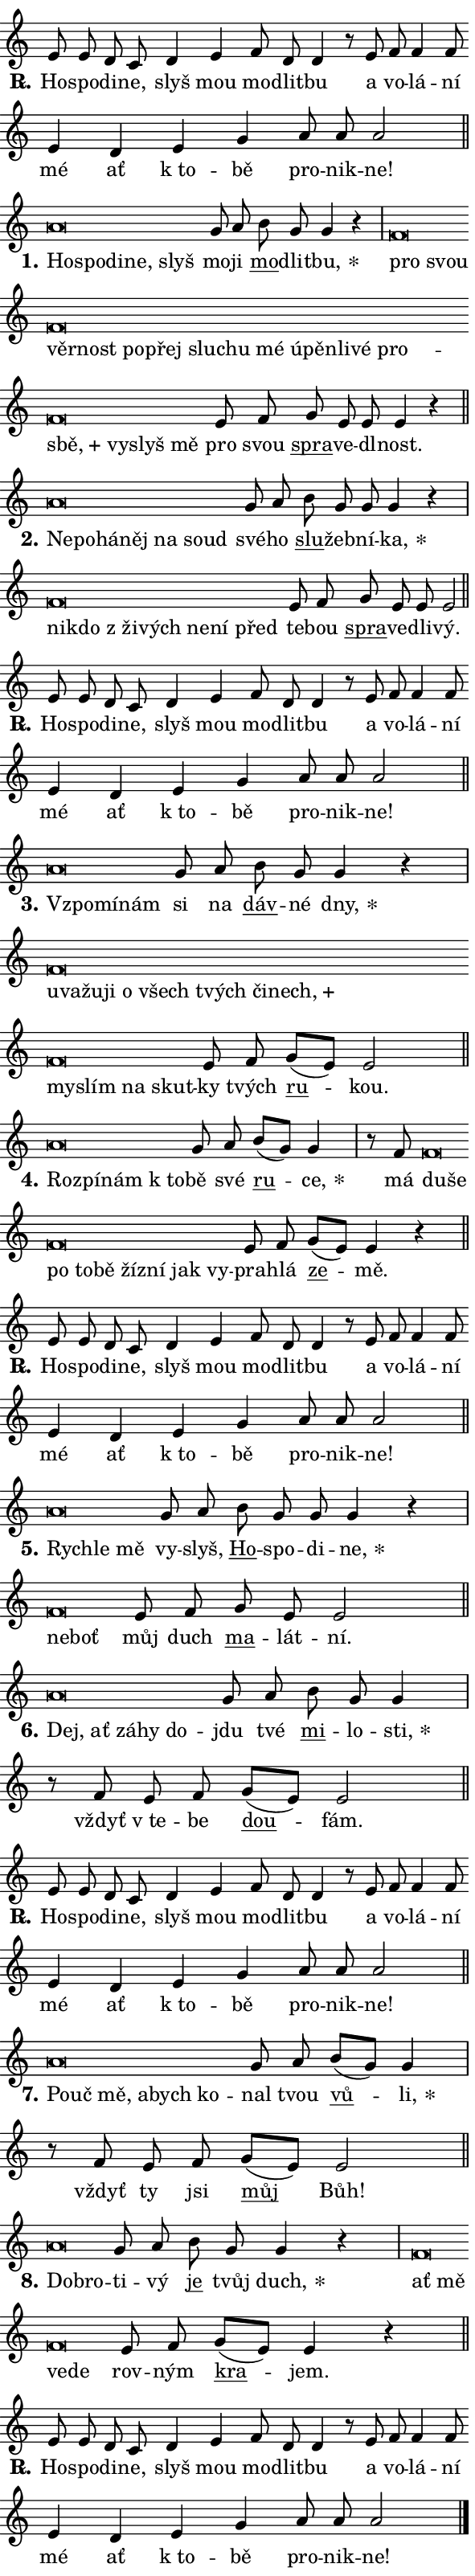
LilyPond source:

\version "2.24.0"
\header { tagline = "" }
\paper {
  indent = 0\cm
  top-margin = 0\cm
  right-margin = 0.13\cm % to fit lyric hyphens
  bottom-margin = 0\cm
  left-margin = 0\cm
  paper-width = 10\cm
  page-breaking = #ly:one-page-breaking
  system-system-spacing.basic-distance = #11
  score-system-spacing.basic-distance = #11
  ragged-last = ##f
}


%% Author: Thomas Morley
%% https://lists.gnu.org/archive/html/lilypond-user/2020-05/msg00002.html
#(define (line-position grob)
"Returns position of @var[grob} in current system:
   @code{'start}, if at first time-step
   @code{'end}, if at last time-step
   @code{'middle} otherwise
"
  (let* ((col (ly:item-get-column grob))
         (ln (ly:grob-object col 'left-neighbor))
         (rn (ly:grob-object col 'right-neighbor))
         (col-to-check-left (if (ly:grob? ln) ln col))
         (col-to-check-right (if (ly:grob? rn) rn col))
         (break-dir-left
           (and
             (ly:grob-property col-to-check-left 'non-musical #f)
             (ly:item-break-dir col-to-check-left)))
         (break-dir-right
           (and
             (ly:grob-property col-to-check-right 'non-musical #f)
             (ly:item-break-dir col-to-check-right))))
        (cond ((eqv? 1 break-dir-left) 'start)
              ((eqv? -1 break-dir-right) 'end)
              (else 'middle))))

#(define (tranparent-at-line-position vctor)
  (lambda (grob)
  "Relying on @code{line-position} select the relevant enry from @var{vctor}.
Used to determine transparency,"
    (case (line-position grob)
      ((end) (not (vector-ref vctor 0)))
      ((middle) (not (vector-ref vctor 1)))
      ((start) (not (vector-ref vctor 2))))))

noteHeadBreakVisibility =
#(define-music-function (break-visibility)(vector?)
"Makes @code{NoteHead}s transparent relying on @var{break-visibility}"
#{
  \override NoteHead.transparent =
    #(tranparent-at-line-position break-visibility)
#})

#(define delete-ledgers-for-transparent-note-heads
  (lambda (grob)
    "Reads whether a @code{NoteHead} is transparent.
If so this @code{NoteHead} is removed from @code{'note-heads} from
@var{grob}, which is supposed to be @code{LedgerLineSpanner}.
As a result ledgers are not printed for this @code{NoteHead}"
    (let* ((nhds-array (ly:grob-object grob 'note-heads))
           (nhds-list
             (if (ly:grob-array? nhds-array)
                 (ly:grob-array->list nhds-array)
                 '()))
           ;; Relies on the transparent-property being done before
           ;; Staff.LedgerLineSpanner.after-line-breaking is executed.
           ;; This is fragile ...
           (to-keep
             (remove
               (lambda (nhd)
                 (ly:grob-property nhd 'transparent #f))
               nhds-list)))
      ;; TODO find a better method to iterate over grob-arrays, similiar
      ;; to filter/remove etc for lists
      ;; For now rebuilt from scratch
      (set! (ly:grob-object grob 'note-heads)  '())
      (for-each
        (lambda (nhd)
          (ly:pointer-group-interface::add-grob grob 'note-heads nhd))
        to-keep))))

squashNotes = {
  \override NoteHead.X-extent = #'(-0.2 . 0.2)
  \override NoteHead.Y-extent = #'(-0.75 . 0)
  \override NoteHead.stencil =
    #(lambda (grob)
       (let ((pos (ly:grob-property grob 'staff-position)))
         (begin
           (if (< pos -7) (display "ERROR: Lower brevis then expected\n") (display ""))
           (if (<= pos -6) ly:text-interface::print ly:note-head::print))))
}
unSquashNotes = {
  \revert NoteHead.X-extent
  \revert NoteHead.Y-extent
  \revert NoteHead.stencil
}

hideNotes = \noteHeadBreakVisibility #begin-of-line-visible
unHideNotes = \noteHeadBreakVisibility #all-visible

% work-around for resetting accidentals
% https://lilypond.org/doc/v2.23/Documentation/notation/displaying-rhythms#unmetered-music
cadenzaMeasure = {
  \cadenzaOff
  \partial 1024 s1024
  \cadenzaOn
}

#(define-markup-command (accent layout props text) (markup?)
  "Underline accented syllable"
  (interpret-markup layout props
    #{\markup \override #'(offset . 4.3) \underline { #text }#}))

responsum = \markup \concat {
  "R" \hspace #-1.05 \path #0.1 #'((moveto 0 0.07) (lineto 0.9 0.8)) \hspace #0.05 "."
}

spaceSize = #0.6828661417322834 % exact space size for TeX Gyre Schola

\layout {
  \context {
    \Staff
    \remove "Time_signature_engraver"
    \override LedgerLineSpanner.after-line-breaking = #delete-ledgers-for-transparent-note-heads
  }
  \context {
    \Lyrics {
      \override LyricSpace.minimum-distance = \spaceSize
      \override LyricText.font-name = #"TeX Gyre Schola"
      \override LyricText.font-size = 1
      \override StanzaNumber.font-name = #"TeX Gyre Schola Bold"
      \override StanzaNumber.font-size = 1
    }
  }
  \context {
    \Score 
    \override NoteHead.text =
      #(lambda (grob) 
        (let ((pos (ly:grob-property grob 'staff-position)))
          #{\markup {
            \combine
              \halign #-0.55 \raise #(if (= pos -6) 0 0.5) \override #'(thickness . 2) \draw-line #'(3.2 . 0)
              \musicglyph "noteheads.sM1"
          }#}))
  }
}

% magnetic-lyrics.ily
%
%   written by
%     Jean Abou Samra <jean@abou-samra.fr>
%     Werner Lemberg <wl@gnu.org>
%
%   adapted by
%     Jiri Hon <jiri.hon@gmail.com>
%
% Version 2022-Apr-15

% https://www.mail-archive.com/lilypond-user@gnu.org/msg149350.html

#(define (Left_hyphen_pointer_engraver context)
   "Collect syllable-hyphen-syllable occurrences in lyrics and store
them in properties.  This engraver only looks to the left.  For
example, if the lyrics input is @code{foo -- bar}, it does the
following.

@itemize @bullet
@item
Set the @code{text} property of the @code{LyricHyphen} grob between
@q{foo} and @q{bar} to @code{foo}.

@item
Set the @code{left-hyphen} property of the @code{LyricText} grob with
text @q{foo} to the @code{LyricHyphen} grob between @q{foo} and
@q{bar}.
@end itemize

Use this auxiliary engraver in combination with the
@code{lyric-@/text::@/apply-@/magnetic-@/offset!} hook."
   (let ((hyphen #f)
         (text #f))
     (make-engraver
      (acknowledgers
       ((lyric-syllable-interface engraver grob source-engraver)
        (set! text grob)))
      (end-acknowledgers
       ((lyric-hyphen-interface engraver grob source-engraver)
        ;(when (not (grob::has-interface grob 'lyric-space-interface))
          (set! hyphen grob)));)
      ((stop-translation-timestep engraver)
       (when (and text hyphen)
         (ly:grob-set-object! text 'left-hyphen hyphen))
       (set! text #f)
       (set! hyphen #f)))))

#(define (lyric-text::apply-magnetic-offset! grob)
   "If the space between two syllables is less than the value in
property @code{LyricText@/.details@/.squash-threshold}, move the right
syllable to the left so that it gets concatenated with the left
syllable.

Use this function as a hook for
@code{LyricText@/.after-@/line-@/breaking} if the
@code{Left_@/hyphen_@/pointer_@/engraver} is active."
   (let ((hyphen (ly:grob-object grob 'left-hyphen #f)))
     (when hyphen
       (let ((left-text (ly:spanner-bound hyphen LEFT)))
         (when (grob::has-interface left-text 'lyric-syllable-interface)
           (let* ((common (ly:grob-common-refpoint grob left-text X))
                  (this-x-ext (ly:grob-extent grob common X))
                  (left-x-ext
                   (begin
                     ;; Trigger magnetism for left-text.
                     (ly:grob-property left-text 'after-line-breaking)
                     (ly:grob-extent left-text common X)))
                  ;; `delta` is the gap width between two syllables.
                  (delta (- (interval-start this-x-ext)
                            (interval-end left-x-ext)))
                  (details (ly:grob-property grob 'details))
                  (threshold (assoc-get 'squash-threshold details 0.2)))
             (when (< delta threshold)
               (let* (;; We have to manipulate the input text so that
                      ;; ligatures crossing syllable boundaries are not
                      ;; disabled.  For languages based on the Latin
                      ;; script this is essentially a beautification.
                      ;; However, for non-Western scripts it can be a
                      ;; necessity.
                      (lt (ly:grob-property left-text 'text))
                      (rt (ly:grob-property grob 'text))
                      (is-space (grob::has-interface hyphen 'lyric-space-interface))
                      (space (if is-space " " ""))
                      (extra-delta (if is-space spaceSize 0))
                      ;; Append new syllable.
                      (ltrt-space (if (and (string? lt) (string? rt))
                                (string-append lt space rt)
                                (make-concat-markup (list lt space rt))))
                      ;; Right-align `ltrt` to the right side.
                      (ltrt-space-markup (grob-interpret-markup
                               grob
                               (make-translate-markup
                                (cons (interval-length this-x-ext) 0)
                                (make-right-align-markup ltrt-space)))))
                 (begin
                   ;; Don't print `left-text`.
                   (ly:grob-set-property! left-text 'stencil #f)
                   ;; Set text and stencil (which holds all collected
                   ;; syllables so far) and shift it to the left.
                   (ly:grob-set-property! grob 'text ltrt-space)
                   (ly:grob-set-property! grob 'stencil ltrt-space-markup)
                   (ly:grob-translate-axis! grob (- (- delta extra-delta)) X))))))))))


#(define (lyric-hyphen::displace-bounds-first grob)
   ;; Make very sure this callback isn't triggered too early.
   (let ((left (ly:spanner-bound grob LEFT))
         (right (ly:spanner-bound grob RIGHT)))
     (ly:grob-property left 'after-line-breaking)
     (ly:grob-property right 'after-line-breaking)
     (ly:lyric-hyphen::print grob)))

squashThreshold = #0.4

\layout {
  \context {
    \Lyrics
    \consists #Left_hyphen_pointer_engraver
    \override LyricText.after-line-breaking =
      #lyric-text::apply-magnetic-offset!
    \override LyricHyphen.stencil = #lyric-hyphen::displace-bounds-first
    \override LyricText.details.squash-threshold = \squashThreshold
    \override LyricHyphen.minimum-distance = 0
    \override LyricHyphen.minimum-length = \squashThreshold
  }
}

squashText = \override LyricText.details.squash-threshold = 9999
unSquashText = \override LyricText.details.squash-threshold = \squashThreshold

leftText = \override LyricText.self-alignment-X = #LEFT
unLeftText = \revert LyricText.self-alignment-X

starOffset = #(lambda (grob) 
                (let ((x_offset (ly:self-alignment-interface::aligned-on-x-parent grob)))
                  (if (= x_offset 0) 0 (+ x_offset 1.2))))

star = #(define-music-function (syllable)(string?)
"Append star separator at the end of a syllable"
#{
  \once \override LyricText.X-offset = #starOffset
  \lyricmode { \markup {
    #syllable
    \override #'((font-name . "TeX Gyre Schola Bold")) \hspace #0.2 \lower #0.65 \larger "*"
  } }
#})

starAccent = #(define-music-function (syllable)(string?)
"Append star separator at the end of a syllable and make accent"
#{
  \once \override LyricText.X-offset = #starOffset
  \lyricmode { \markup {
    \accent #syllable
    \override #'((font-name . "TeX Gyre Schola Bold")) \hspace #0.2 \lower #0.65 \larger "*"
  } }
#})

breath = #(define-music-function (syllable)(string?)
"Append breathing indicator at the end of a syllable"
#{
  \lyricmode { \markup { #syllable "+" } }
#})

optionalBreath = #(define-music-function (syllable)(string?)
"Append optional breathing indicator at the end of a syllable"
#{
  \lyricmode { \markup { #syllable "(+)" } }
#})


\score {
    <<
        \new Voice = "melody" { \cadenzaOn \key c \major \relative { e'8 e d c \bar "" d4 e \bar "" f8 d d4 \bar "" r8 e f f4 f8 \bar "" e4 d \bar "" e g \bar "" a8 a a2 \cadenzaMeasure \bar "||" \break } }
        \new Lyrics \lyricsto "melody" { \lyricmode { \set stanza = \responsum
Ho -- spo -- di -- ne, slyš mou mo -- dlit -- bu a vo -- lá -- ní mé ať "k to" -- bě pro -- nik -- ne! } }
    >>
    \layout {}
}

\score {
    <<
        \new Voice = "melody" { \cadenzaOn \key c \major \relative { \squashNotes a'\breve*1/16 \hideNotes \breve*1/16 \bar "" \breve*1/16 \bar "" \breve*1/16 \breve*1/16 \bar "" \unHideNotes \unSquashNotes g8 a \bar "" b g g4 r \cadenzaMeasure \bar "|" \squashNotes f\breve*1/16 \hideNotes \breve*1/16 \bar "" \breve*1/16 \bar "" \breve*1/16 \bar "" \breve*1/16 \bar "" \breve*1/16 \bar "" \breve*1/16 \bar "" \breve*1/16 \bar "" \breve*1/16 \bar "" \breve*1/16 \bar "" \breve*1/16 \bar "" \breve*1/16 \bar "" \breve*1/16 \bar "" \breve*1/16 \bar "" \breve*1/16 \bar "" \breve*1/16 \bar "" \breve*1/16 \breve*1/16 \bar "" \unHideNotes \unSquashNotes e8 f \bar "" g e e e4 r \cadenzaMeasure \bar "||" \break } }
        \new Lyrics \lyricsto "melody" { \lyricmode { \set stanza = "1."
\leftText Ho -- \squashText spo -- di -- ne, slyš \unLeftText \unSquashText mo -- ji \markup \accent mo -- dlit -- \star bu, \leftText pro \squashText svou věr -- nost po -- přej slu -- chu mé ú -- pěn -- li -- vé pro -- \breath "sbě," vy -- slyš mě \unLeftText \unSquashText pro svou \markup \accent spra -- ve -- dl -- nost. } }
    >>
    \layout {}
}

\score {
    <<
        \new Voice = "melody" { \cadenzaOn \key c \major \relative { \squashNotes a'\breve*1/16 \hideNotes \breve*1/16 \bar "" \breve*1/16 \bar "" \breve*1/16 \bar "" \breve*1/16 \breve*1/16 \bar "" \unHideNotes \unSquashNotes g8 a \bar "" b g g g4 r \cadenzaMeasure \bar "|" \squashNotes f\breve*1/16 \hideNotes \breve*1/16 \bar "" \breve*1/16 \bar "" \breve*1/16 \bar "" \breve*1/16 \bar "" \breve*1/16 \breve*1/16 \bar "" \unHideNotes \unSquashNotes e8 f \bar "" g e e e2 \cadenzaMeasure \bar "||" \break } }
        \new Lyrics \lyricsto "melody" { \lyricmode { \set stanza = "2."
\leftText Ne -- \squashText po -- há -- něj na soud \unLeftText \unSquashText své -- ho \markup \accent slu -- žeb -- ní -- \star ka, \leftText ni -- \squashText kdo "z ži" -- vých ne -- ní před \unLeftText \unSquashText te -- bou \markup \accent spra -- ve -- dli -- vý. } }
    >>
    \layout {}
}

\score {
    <<
        \new Voice = "melody" { \cadenzaOn \key c \major \relative { e'8 e d c \bar "" d4 e \bar "" f8 d d4 \bar "" r8 e f f4 f8 \bar "" e4 d \bar "" e g \bar "" a8 a a2 \cadenzaMeasure \bar "||" \break } }
        \new Lyrics \lyricsto "melody" { \lyricmode { \set stanza = \responsum
Ho -- spo -- di -- ne, slyš mou mo -- dlit -- bu a vo -- lá -- ní mé ať "k to" -- bě pro -- nik -- ne! } }
    >>
    \layout {}
}

\score {
    <<
        \new Voice = "melody" { \cadenzaOn \key c \major \relative { \squashNotes a'\breve*1/16 \hideNotes \breve*1/16 \breve*1/16 \bar "" \unHideNotes \unSquashNotes g8 a \bar "" b g g4 r \cadenzaMeasure \bar "|" \squashNotes f\breve*1/16 \hideNotes \breve*1/16 \bar "" \breve*1/16 \bar "" \breve*1/16 \bar "" \breve*1/16 \bar "" \breve*1/16 \bar "" \breve*1/16 \bar "" \breve*1/16 \bar "" \breve*1/16 \bar "" \breve*1/16 \bar "" \breve*1/16 \bar "" \breve*1/16 \breve*1/16 \bar "" \unHideNotes \unSquashNotes e8 f \bar "" g[( e)] e2 \cadenzaMeasure \bar "||" \break } }
        \new Lyrics \lyricsto "melody" { \lyricmode { \set stanza = "3."
\leftText Vzpo -- \squashText mí -- nám \unLeftText \unSquashText si na \markup \accent dáv -- né \star dny, \leftText u -- \squashText va -- žu -- ji o všech tvých či -- \breath "nech," my -- slím na skut -- \unLeftText \unSquashText ky tvých \markup \accent ru -- kou. } }
    >>
    \layout {}
}

\score {
    <<
        \new Voice = "melody" { \cadenzaOn \key c \major \relative { \squashNotes a'\breve*1/16 \hideNotes \breve*1/16 \bar "" \breve*1/16 \breve*1/16 \bar "" \unHideNotes \unSquashNotes g8 a \bar "" b[( g)] g4 \cadenzaMeasure \bar "|" r8 f8 \squashNotes f\breve*1/16 \hideNotes \breve*1/16 \bar "" \breve*1/16 \bar "" \breve*1/16 \bar "" \breve*1/16 \bar "" \breve*1/16 \bar "" \breve*1/16 \bar "" \breve*1/16 \breve*1/16 \bar "" \unHideNotes \unSquashNotes e8 f \bar "" g[( e)] e4 r \cadenzaMeasure \bar "||" \break } }
        \new Lyrics \lyricsto "melody" { \lyricmode { \set stanza = "4."
\leftText Roz -- \squashText pí -- nám "k to" -- \unLeftText \unSquashText bě své \markup \accent ru -- \star ce, má \leftText du -- \squashText še po to -- bě žíz -- ní jak vy -- \unLeftText \unSquashText pra -- hlá \markup \accent ze -- mě. } }
    >>
    \layout {}
}

\score {
    <<
        \new Voice = "melody" { \cadenzaOn \key c \major \relative { e'8 e d c \bar "" d4 e \bar "" f8 d d4 \bar "" r8 e f f4 f8 \bar "" e4 d \bar "" e g \bar "" a8 a a2 \cadenzaMeasure \bar "||" \break } }
        \new Lyrics \lyricsto "melody" { \lyricmode { \set stanza = \responsum
Ho -- spo -- di -- ne, slyš mou mo -- dlit -- bu a vo -- lá -- ní mé ať "k to" -- bě pro -- nik -- ne! } }
    >>
    \layout {}
}

\score {
    <<
        \new Voice = "melody" { \cadenzaOn \key c \major \relative { \squashNotes a'\breve*1/16 \hideNotes \breve*1/16 \breve*1/16 \bar "" \unHideNotes \unSquashNotes g8 a \bar "" b g g g4 r \cadenzaMeasure \bar "|" \squashNotes f\breve*1/16 \hideNotes \breve*1/16 \bar "" \unHideNotes \unSquashNotes e8 f \bar "" g e e2 \cadenzaMeasure \bar "||" \break } }
        \new Lyrics \lyricsto "melody" { \lyricmode { \set stanza = "5."
\leftText Rych -- \squashText le mě \unLeftText \unSquashText vy -- slyš, \markup \accent Ho -- spo -- di -- \star ne, \leftText ne -- \squashText boť \unLeftText \unSquashText můj duch \markup \accent ma -- lát -- ní. } }
    >>
    \layout {}
}

\score {
    <<
        \new Voice = "melody" { \cadenzaOn \key c \major \relative { \squashNotes a'\breve*1/16 \hideNotes \breve*1/16 \bar "" \breve*1/16 \bar "" \breve*1/16 \breve*1/16 \bar "" \unHideNotes \unSquashNotes g8 a \bar "" b g g4 \cadenzaMeasure \bar "|" r8 f8 e8 f \bar "" g[( e)] e2 \cadenzaMeasure \bar "||" \break } }
        \new Lyrics \lyricsto "melody" { \lyricmode { \set stanza = "6."
\leftText Dej, \squashText ať zá -- hy do -- \unLeftText \unSquashText jdu tvé \markup \accent mi -- lo -- \star sti, vždyť "v te" -- be \markup \accent dou -- fám. } }
    >>
    \layout {}
}

\score {
    <<
        \new Voice = "melody" { \cadenzaOn \key c \major \relative { e'8 e d c \bar "" d4 e \bar "" f8 d d4 \bar "" r8 e f f4 f8 \bar "" e4 d \bar "" e g \bar "" a8 a a2 \cadenzaMeasure \bar "||" \break } }
        \new Lyrics \lyricsto "melody" { \lyricmode { \set stanza = \responsum
Ho -- spo -- di -- ne, slyš mou mo -- dlit -- bu a vo -- lá -- ní mé ať "k to" -- bě pro -- nik -- ne! } }
    >>
    \layout {}
}

\score {
    <<
        \new Voice = "melody" { \cadenzaOn \key c \major \relative { \squashNotes a'\breve*1/16 \hideNotes \breve*1/16 \bar "" \breve*1/16 \bar "" \breve*1/16 \bar "" \breve*1/16 \breve*1/16 \bar "" \unHideNotes \unSquashNotes g8 a \bar "" b[( g)] g4 \cadenzaMeasure \bar "|" r8 f8 e8 f \bar "" g[( e)] e2 \cadenzaMeasure \bar "||" \break } }
        \new Lyrics \lyricsto "melody" { \lyricmode { \set stanza = "7."
\leftText Po -- \squashText uč mě, a -- bych ko -- \unLeftText \unSquashText nal tvou \markup \accent vů -- \star li, vždyť ty jsi \markup \accent můj Bůh! } }
    >>
    \layout {}
}

\score {
    <<
        \new Voice = "melody" { \cadenzaOn \key c \major \relative { \squashNotes a'\breve*1/16 \hideNotes \breve*1/16 \bar "" \unHideNotes \unSquashNotes g8 a \bar "" b g g4 r \cadenzaMeasure \bar "|" \squashNotes f\breve*1/16 \hideNotes \breve*1/16 \bar "" \breve*1/16 \breve*1/16 \bar "" \unHideNotes \unSquashNotes e8 f \bar "" g[( e)] e4 r \cadenzaMeasure \bar "||" \break } }
        \new Lyrics \lyricsto "melody" { \lyricmode { \set stanza = "8."
\leftText Dob -- \squashText ro -- \unLeftText \unSquashText ti -- vý \markup \accent je tvůj \star duch, \leftText ať \squashText mě ve -- de \unLeftText \unSquashText rov -- ným \markup \accent kra -- jem. } }
    >>
    \layout {}
}

\score {
    <<
        \new Voice = "melody" { \cadenzaOn \key c \major \relative { e'8 e d c \bar "" d4 e \bar "" f8 d d4 \bar "" r8 e f f4 f8 \bar "" e4 d \bar "" e g \bar "" a8 a a2 \cadenzaMeasure \bar "||" \break } \bar "|." }
        \new Lyrics \lyricsto "melody" { \lyricmode { \set stanza = \responsum
Ho -- spo -- di -- ne, slyš mou mo -- dlit -- bu a vo -- lá -- ní mé ať "k to" -- bě pro -- nik -- ne! } }
    >>
    \layout {}
}
